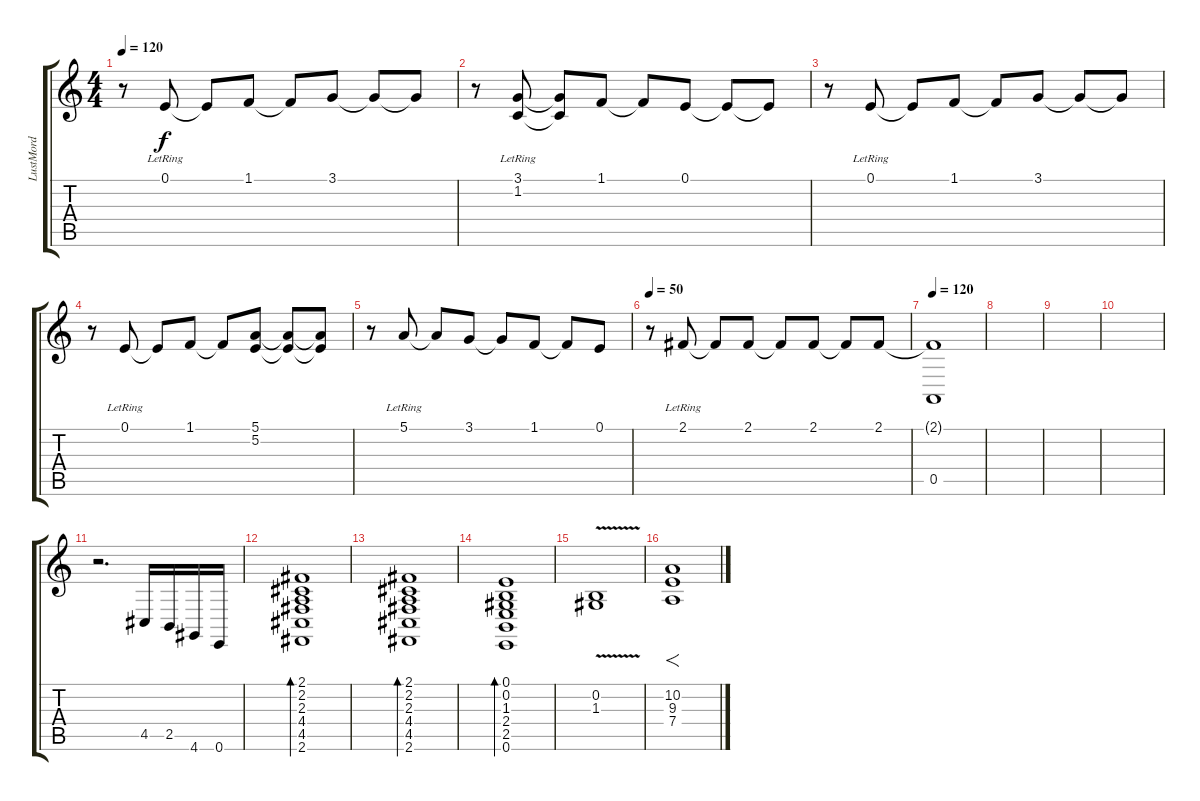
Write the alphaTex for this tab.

\track ("LustMord" "LustMord") {instrument vibraphone}
\staff {score tabs}
\tuning (E4 B3 G3 D3 A2 E2) {hide}
\ts (4 4)
\tempo 120
\clef g2
\ks c
r.8{dy f} 0.1{lr}.8 0.1{t}.8 1.1.8 1.1{t}.8 3.1.8 3.1{t}.8 3.1{t}.8 |
r.8 (3.1{lr} 1.2).8 (3.1{t} 1.2{t}).8 1.1.8 1.1{t}.8 0.1.8 0.1{t}.8 0.1{t}.8 |
r.8 0.1{lr}.8 0.1{t}.8 1.1.8 1.1{t}.8 3.1.8 3.1{t}.8 3.1{t}.8 |
r.8 0.1{lr}.8 0.1{t}.8 1.1.8 1.1{t}.8 (5.1 5.2).8 (5.1{t} 5.2{t}).8 (5.1{t} 5.2{t}).8 |
r.8{volume 0} 5.1{lr}.8 5.1{t}.8 3.1.8 3.1{t}.8 1.1.8 1.1{t}.8 0.1.8 |
\tempo 50
r.8{volume 16} 2.1{lr}.8 2.1{t}.8 2.1.8 2.1{t}.8 2.1.8 2.1{t}.8 2.1.8 |
\tempo 120
(2.1{t} 0.5).1 |
|
|
|
r.2{d} 4.5.16 2.5.16 4.6.16 0.6.16 |
(2.1 2.2 2.3 4.4 4.5 2.6).1{bd 120} |
(2.1 2.2 2.3 4.4 4.5 2.6).1{bd 120} |
(0.1 0.2 1.3 2.4 2.5 0.6).1{bd 120} |
(0.2{v} 1.3).1 |
(10.2 9.3 7.4).1{f}
